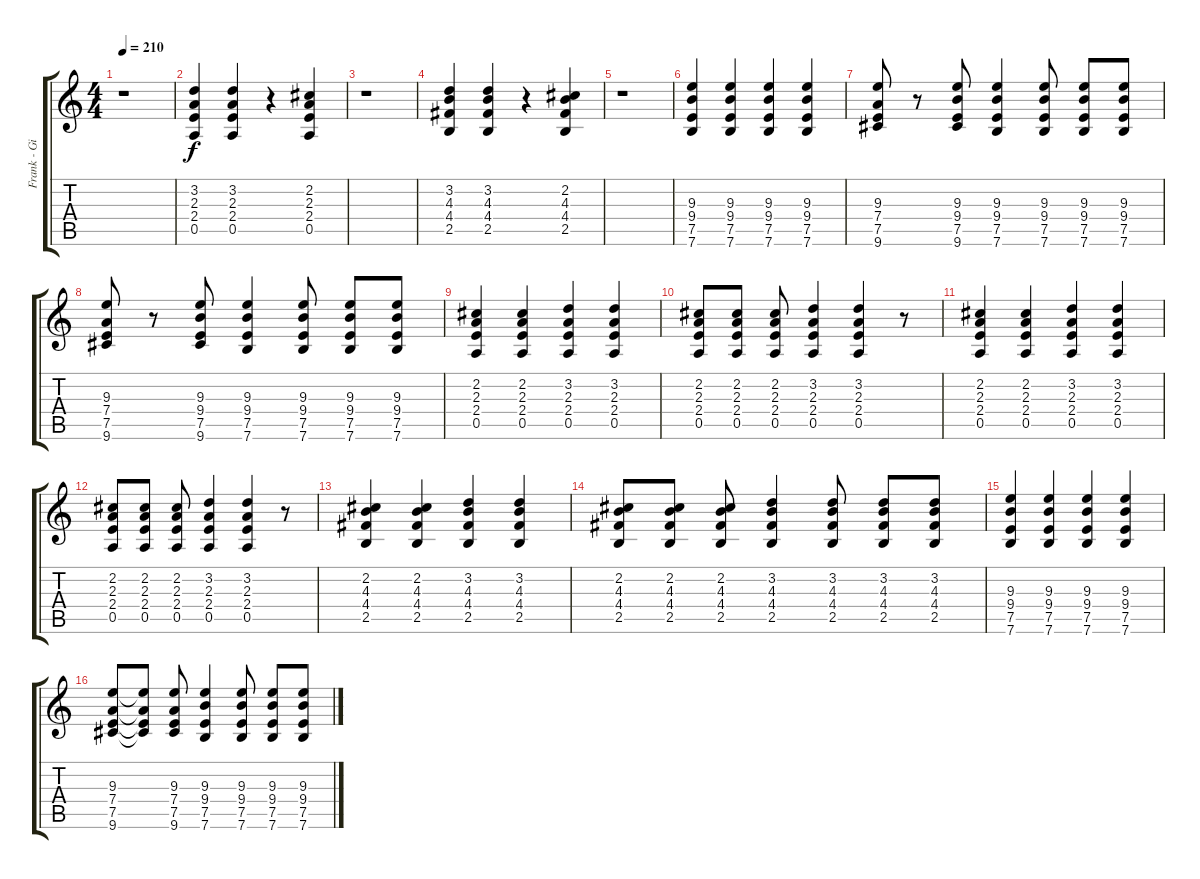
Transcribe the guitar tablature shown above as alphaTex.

\track ("Frank - Gitaar 2" "Frank - Gi") {instrument distortionguitar}
\staff {score tabs}
\tuning (E4 B3 G3 D3 A2 E2) {hide}
\ts (4 4)
\tempo 210
\clef g2
\ks c
r.1{dy f} |
(3.2 2.3 2.4 0.5).4 (3.2 2.3 2.4 0.5).4 r.4 (2.2 2.3 2.4 0.5).4 |
r.1 |
(3.2 4.3 4.4 2.5).4 (3.2 4.3 4.4 2.5).4 r.4 (2.2 4.3 4.4 2.5).4 |
r.1 |
(9.3 9.4 7.5 7.6).4 (9.3 9.4 7.5 7.6).4 (9.3 9.4 7.5 7.6).4 (9.3 9.4 7.5 7.6).4 |
(9.3 7.4 7.5 9.6).8 r.8 (9.3 9.4 7.5 9.6).8 (9.3 9.4 7.5 7.6).4 (9.3 9.4 7.5 7.6).8 (9.3 9.4 7.5 7.6).8 (9.3 9.4 7.5 7.6).8 |
(9.3 7.4 7.5 9.6).8 r.8 (9.3 9.4 7.5 9.6).8 (9.3 9.4 7.5 7.6).4 (9.3 9.4 7.5 7.6).8 (9.3 9.4 7.5 7.6).8 (9.3 9.4 7.5 7.6).8 |
(2.2 2.3 2.4 0.5).4 (2.2 2.3 2.4 0.5).4 (3.2 2.3 2.4 0.5).4 (3.2 2.3 2.4 0.5).4 |
(2.2 2.3 2.4 0.5).8 (2.2 2.3 2.4 0.5).8 (2.2 2.3 2.4 0.5).8 (3.2 2.3 2.4 0.5).4 (3.2 2.3 2.4 0.5).4 r.8 |
(2.2 2.3 2.4 0.5).4 (2.2 2.3 2.4 0.5).4 (3.2 2.3 2.4 0.5).4 (3.2 2.3 2.4 0.5).4 |
(2.2 2.3 2.4 0.5).8 (2.2 2.3 2.4 0.5).8 (2.2 2.3 2.4 0.5).8 (3.2 2.3 2.4 0.5).4 (3.2 2.3 2.4 0.5).4 r.8 |
(2.2 4.3 4.4 2.5).4 (2.2 4.3 4.4 2.5).4 (3.2 4.3 4.4 2.5).4 (3.2 4.3 4.4 2.5).4 |
(2.2 4.3 4.4 2.5).8 (2.2 4.3 4.4 2.5).8 (2.2 4.3 4.4 2.5).8 (3.2 4.3 4.4 2.5).4 (3.2 4.3 4.4 2.5).8 (3.2 4.3 4.4 2.5).8 (3.2 4.3 4.4 2.5).8 |
(9.3 9.4 7.5 7.6).4 (9.3 9.4 7.5 7.6).4 (9.3 9.4 7.5 7.6).4 (9.3 9.4 7.5 7.6).4 |
(9.3 7.4 7.5 9.6).8 (9.3{t} 7.4{t} 7.5{t} 9.6{t}).8 (9.3 7.4 7.5 9.6).8 (9.3 9.4 7.5 7.6).4 (9.3 9.4 7.5 7.6).8 (9.3 9.4 7.5 7.6).8 (9.3 9.4 7.5 7.6).8
